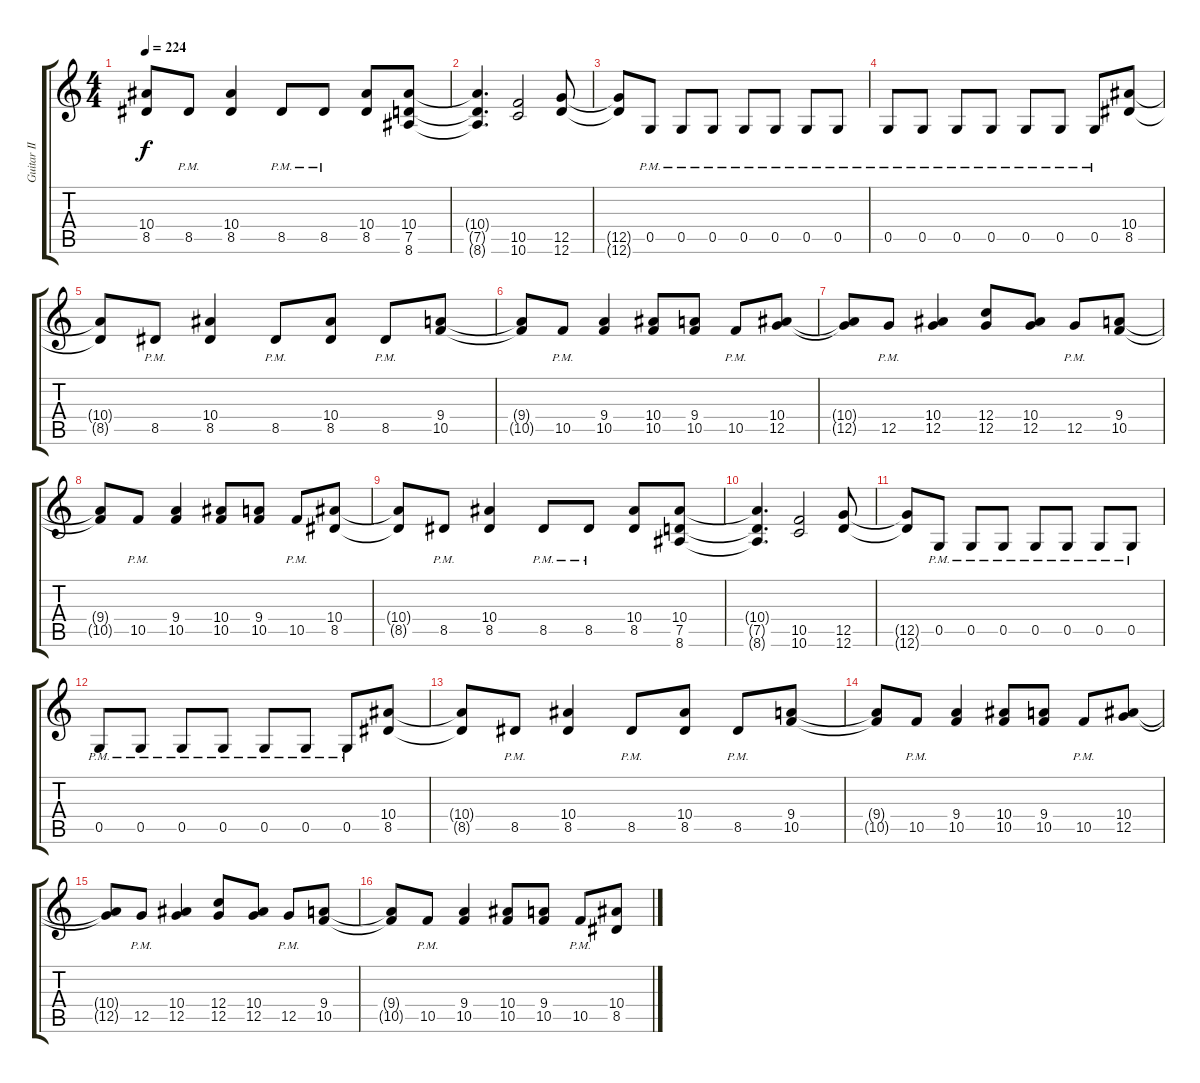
\track ("Guitar II" "Guitar II") {mute instrument distortionguitar}
\staff {score tabs}
\tuning (D4 A3 F3 C3 G2 D2) {hide}
\ts (4 4)
\tempo 224
\clef g2
\ks c
(10.4{t} 8.5{t}).8{dy f} 8.5{pm}.8 (10.4 8.5).4 8.5{pm}.8 8.5{pm}.8 (10.4 8.5).8 (10.4 7.5 8.6).8 |
(10.4{t} 7.5{t} 8.6{t}).4{d} (10.5 10.6).2 (12.5 12.6).8 |
(12.5{t} 12.6{t}).8 0.5{pm}.8 0.5{pm}.8 0.5{pm}.8 0.5{pm}.8 0.5{pm}.8 0.5{pm}.8 0.5{pm}.8 |
0.5{pm}.8 0.5{pm}.8 0.5{pm}.8 0.5{pm}.8 0.5{pm}.8 0.5{pm}.8 0.5{pm}.8 (10.4 8.5).8 |
(10.4{t} 8.5{t}).8 8.5{pm}.8 (10.4 8.5).4 8.5{pm}.8 (10.4 8.5).8 8.5{pm}.8 (9.4 10.5).8 |
(9.4{t} 10.5{t}).8 10.5{pm}.8 (9.4 10.5).4 (10.4 10.5).8 (9.4 10.5).8 10.5{pm}.8 (10.4 12.5).8 |
(10.4{t} 12.5{t}).8 12.5{pm}.8 (10.4 12.5).4 (12.4 12.5).8 (10.4 12.5).8 12.5{pm}.8 (9.4 10.5).8 |
(9.4{t} 10.5{t}).8 10.5{pm}.8 (9.4 10.5).4 (10.4 10.5).8 (9.4 10.5).8 10.5{pm}.8 (10.4 8.5).8 |
(10.4{t} 8.5{t}).8 8.5{pm}.8 (10.4 8.5).4 8.5{pm}.8 8.5{pm}.8 (10.4 8.5).8 (10.4 7.5 8.6).8 |
(10.4{t} 7.5{t} 8.6{t}).4{d} (10.5 10.6).2 (12.5 12.6).8 |
(12.5{t} 12.6{t}).8 0.5{pm}.8 0.5{pm}.8 0.5{pm}.8 0.5{pm}.8 0.5{pm}.8 0.5{pm}.8 0.5{pm}.8 |
0.5{pm}.8 0.5{pm}.8 0.5{pm}.8 0.5{pm}.8 0.5{pm}.8 0.5{pm}.8 0.5{pm}.8 (10.4 8.5).8 |
(10.4{t} 8.5{t}).8 8.5{pm}.8 (10.4 8.5).4 8.5{pm}.8 (10.4 8.5).8 8.5{pm}.8 (9.4 10.5).8 |
(9.4{t} 10.5{t}).8 10.5{pm}.8 (9.4 10.5).4 (10.4 10.5).8 (9.4 10.5).8 10.5{pm}.8 (10.4 12.5).8 |
(10.4{t} 12.5{t}).8 12.5{pm}.8 (10.4 12.5).4 (12.4 12.5).8 (10.4 12.5).8 12.5{pm}.8 (9.4 10.5).8 |
(9.4{t} 10.5{t}).8 10.5{pm}.8 (9.4 10.5).4 (10.4 10.5).8 (9.4 10.5).8 10.5{pm}.8 (10.4 8.5).8
